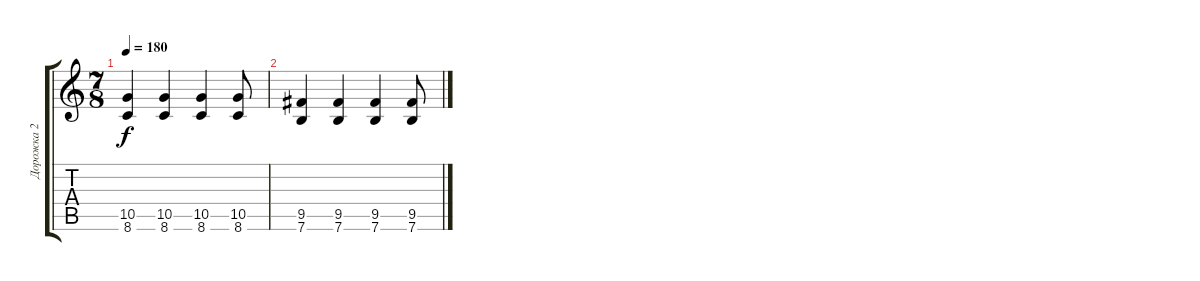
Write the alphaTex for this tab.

\track ("Дорожка 2" "Дорожка 2") {instrument overdrivenguitar}
\staff {score tabs}
\tuning (E4 B3 G3 D3 A2 E2) {hide}
\ts (7 8)
\tempo 180
\clef g2
\ks c
(10.5 8.6).4{dy f} (10.5 8.6).4 (10.5 8.6).4 (10.5 8.6).8 |
(9.5 7.6).4 (9.5 7.6).4 (9.5 7.6).4 (9.5 7.6).8
